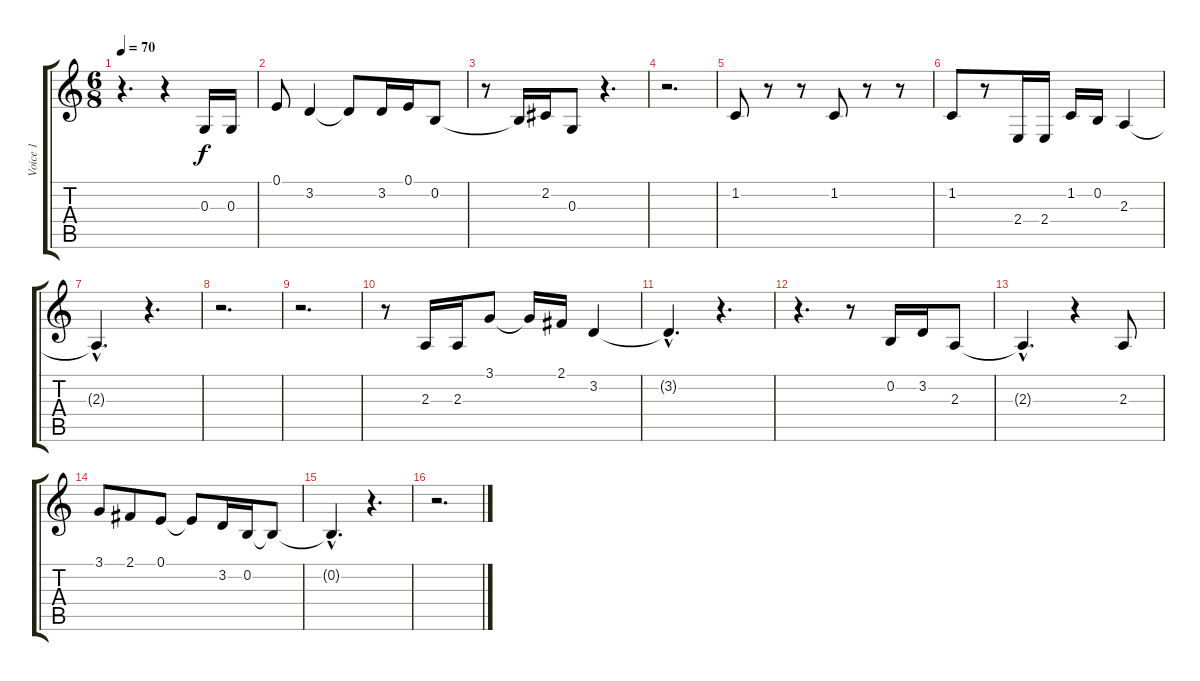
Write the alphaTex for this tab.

\track ("Voice 1" "Voice 1") {instrument synthvoice}
\staff {score tabs}
\tuning (E4 B3 G3 D3 A2 E2) {hide}
\ts (6 8)
\tempo 70
\clef g2
\ks c
r.4{d dy f} r.4 0.3.16 0.3.16 |
0.1.8 3.2.4 3.2{t}.8 3.2.16 0.1.16 0.2.8 |
r.8 0.2{t}.16 2.2.16 0.3.8 r.4{d} |
r.2{d} |
1.2.8 r.8 r.8 1.2.8 r.8 r.8 |
1.2.8 r.8 2.4.16 2.4.16 1.2.16 0.2.16 2.3.4 |
2.3{hac t}.4{d} r.4{d} |
r.2{d} |
r.2{d} |
r.8 2.3.16 2.3.16 3.1.8 3.1{t}.16 2.1.16 3.2.4 |
3.2{hac t}.4{d} r.4{d} |
r.4{d} r.8 0.2.16 3.2.16 2.3.8 |
2.3{hac t}.4{d} r.4 2.3.8 |
3.1.8 2.1.8 0.1.8 0.1{t}.8 3.2.16 0.2.16 0.2{t}.8 |
0.2{hac t}.4{d} r.4{d} |
r.2{d}
